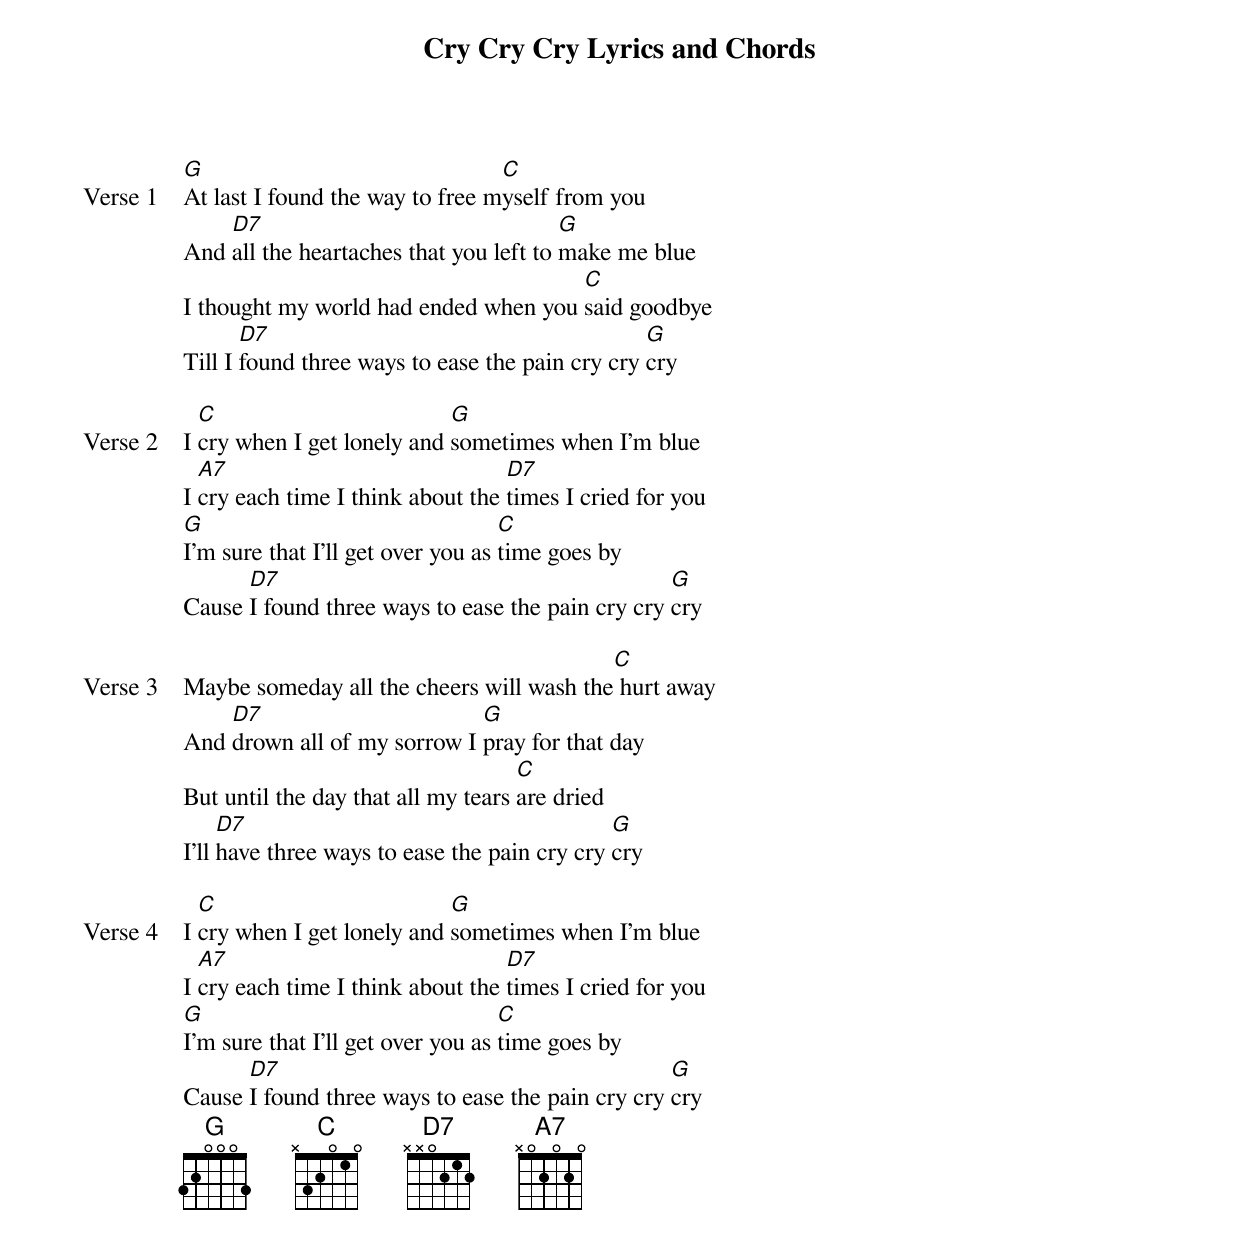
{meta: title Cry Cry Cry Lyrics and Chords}
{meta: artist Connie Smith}
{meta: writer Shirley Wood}

{start_of_verse: Verse 1}
[G]At last I found the way to free m[C]yself from you
And [D7]all the heartaches that you left to [G]make me blue
I thought my world had ended when you [C]said goodbye
Till I [D7]found three ways to ease the pain cry cry [G]cry
{end_of_verse}

{start_of_verse: Verse 2}
I [C]cry when I get lonely and [G]sometimes when I'm blue
I [A7]cry each time I think about the [D7]times I cried for you
[G]I'm sure that I'll get over you as [C]time goes by
Cause [D7]I found three ways to ease the pain cry cry [G]cry
{end_of_verse}

{start_of_verse: Verse 3}
Maybe someday all the cheers will wash the[C] hurt away
And [D7]drown all of my sorrow I [G]pray for that day
But until the day that all my tears [C]are dried
I'll [D7]have three ways to ease the pain cry cry [G]cry
{end_of_verse}

{start_of_verse: Verse 4}
I [C]cry when I get lonely and [G]sometimes when I'm blue
I [A7]cry each time I think about the [D7]times I cried for you
[G]I'm sure that I'll get over you as [C]time goes by
Cause [D7]I found three ways to ease the pain cry cry [G]cry
{end_of_verse}
